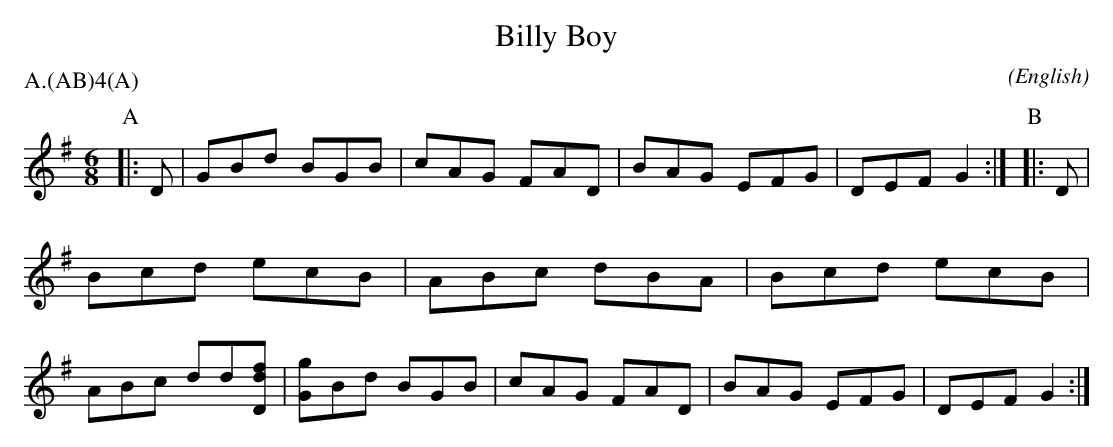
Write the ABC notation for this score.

X:1
T:Billy Boy
M:6/8
C:
O:English
P:A.(AB)4(A)
K:G
P:A
|: D | GBd    BGB | cAG  FAD | BAG  EFG  | DEF G2  :|\
P:B
|: D | Bcd    ecB | ABc  dBA | Bcd  ecB  | ABc dd[fdD]  |\
       [Gg]Bd BGB | cAG  FAD | BAG  EFG  | DEF G2  :|
